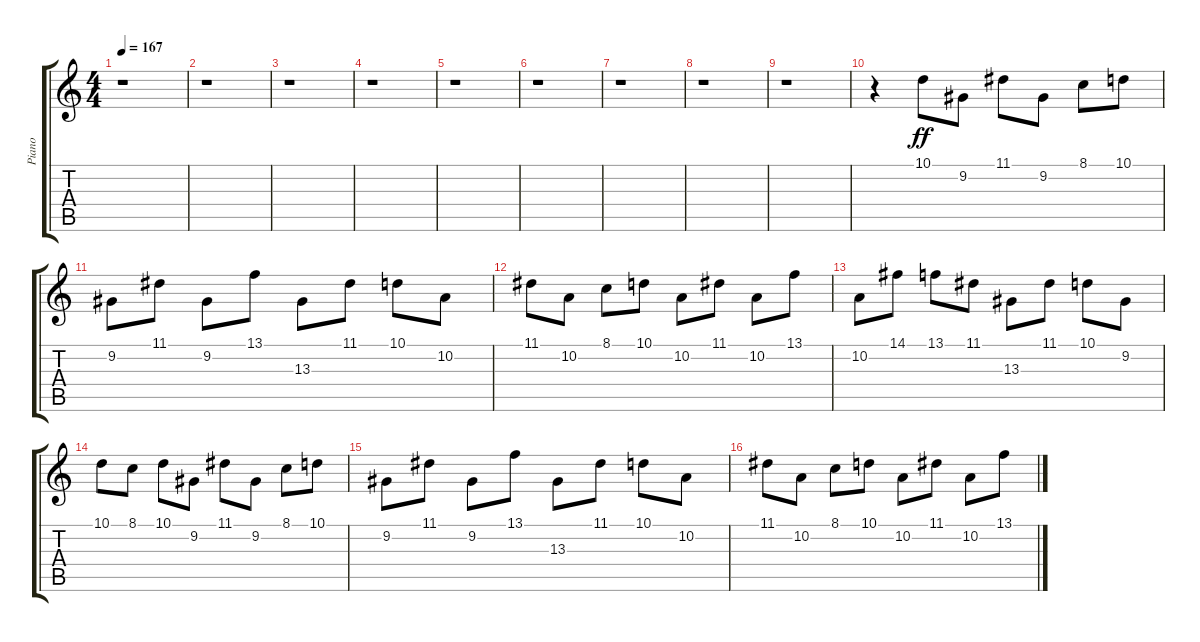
\track ("Piano" "Piano") {instrument acousticgrandpiano}
\staff {score tabs}
\tuning (E4 B3 G3 D3 A2 E2) {hide}
\ts (4 4)
\tempo 167
\clef g2
\ks c
r.1{dy ff} |
r.1 |
r.1 |
r.1 |
r.1 |
r.1 |
r.1 |
r.1 |
r.1 |
r.4 10.1.8 9.2.8 11.1.8 9.2.8 8.1.8 10.1.8 |
9.2.8 11.1.8 9.2.8 13.1.8 13.3.8 11.1.8 10.1.8 10.2.8 |
11.1.8 10.2.8 8.1.8 10.1.8 10.2.8 11.1.8 10.2.8 13.1.8 |
10.2.8 14.1.8 13.1.8 11.1.8 13.3.8 11.1.8 10.1.8 9.2.8 |
10.1.8 8.1.8 10.1.8 9.2.8 11.1.8 9.2.8 8.1.8 10.1.8 |
9.2.8 11.1.8 9.2.8 13.1.8 13.3.8 11.1.8 10.1.8 10.2.8 |
11.1.8 10.2.8 8.1.8 10.1.8 10.2.8 11.1.8 10.2.8 13.1.8
